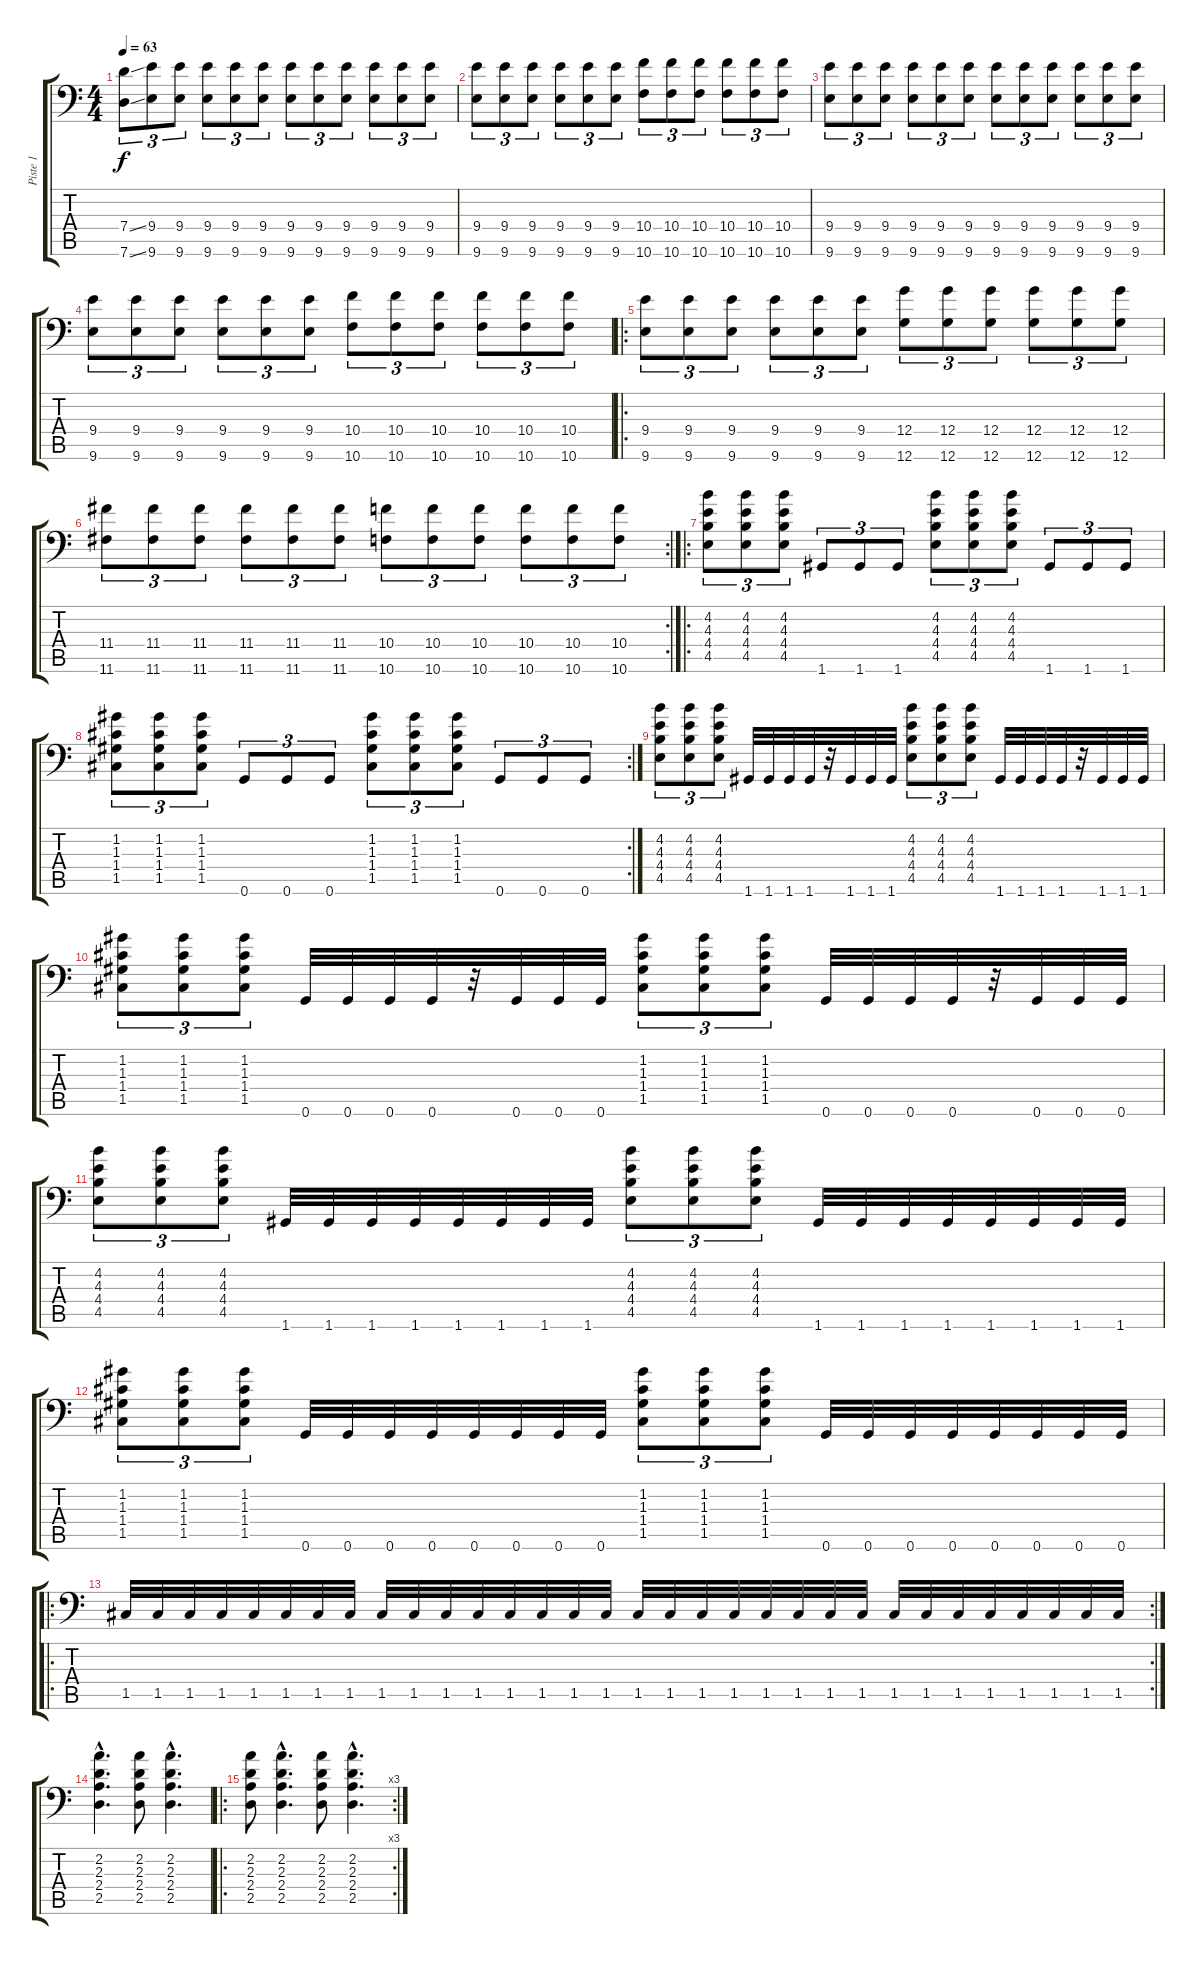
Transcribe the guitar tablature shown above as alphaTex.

\track ("Piste 1" "Piste 1") {instrument electricguitarmuted}
\staff {score tabs}
\tuning (C4 G3 C3 G2 C2 G1) {hide}
\ts (4 4)
\tempo 63
\clef f4
\ks c
(7.4{ss} 7.6{ss}).8{tu (3 2) dy f instrument electricguitarmuted} (9.4 9.6).8{tu (3 2)} (9.4 9.6).8{tu (3 2)} (9.4 9.6).8{tu (3 2)} (9.4 9.6).8{tu (3 2)} (9.4 9.6).8{tu (3 2)} (9.4 9.6).8{tu (3 2)} (9.4 9.6).8{tu (3 2)} (9.4 9.6).8{tu (3 2)} (9.4 9.6).8{tu (3 2)} (9.4 9.6).8{tu (3 2)} (9.4 9.6).8{tu (3 2)} |
(9.4 9.6).8{tu (3 2)} (9.4 9.6).8{tu (3 2)} (9.4 9.6).8{tu (3 2)} (9.4 9.6).8{tu (3 2)} (9.4 9.6).8{tu (3 2)} (9.4 9.6).8{tu (3 2)} (10.4 10.6).8{tu (3 2)} (10.4 10.6).8{tu (3 2)} (10.4 10.6).8{tu (3 2)} (10.4 10.6).8{tu (3 2)} (10.4 10.6).8{tu (3 2)} (10.4 10.6).8{tu (3 2)} |
(9.4 9.6).8{tu (3 2)} (9.4 9.6).8{tu (3 2)} (9.4 9.6).8{tu (3 2)} (9.4 9.6).8{tu (3 2)} (9.4 9.6).8{tu (3 2)} (9.4 9.6).8{tu (3 2)} (9.4 9.6).8{tu (3 2)} (9.4 9.6).8{tu (3 2)} (9.4 9.6).8{tu (3 2)} (9.4 9.6).8{tu (3 2)} (9.4 9.6).8{tu (3 2)} (9.4 9.6).8{tu (3 2)} |
(9.4 9.6).8{tu (3 2)} (9.4 9.6).8{tu (3 2)} (9.4 9.6).8{tu (3 2)} (9.4 9.6).8{tu (3 2)} (9.4 9.6).8{tu (3 2)} (9.4 9.6).8{tu (3 2)} (10.4 10.6).8{tu (3 2)} (10.4 10.6).8{tu (3 2)} (10.4 10.6).8{tu (3 2)} (10.4 10.6).8{tu (3 2)} (10.4 10.6).8{tu (3 2)} (10.4 10.6).8{tu (3 2)} |
\ro
(9.4 9.6).8{tu (3 2)} (9.4 9.6).8{tu (3 2)} (9.4 9.6).8{tu (3 2)} (9.4 9.6).8{tu (3 2)} (9.4 9.6).8{tu (3 2)} (9.4 9.6).8{tu (3 2)} (12.4 12.6).8{tu (3 2)} (12.4 12.6).8{tu (3 2)} (12.4 12.6).8{tu (3 2)} (12.4 12.6).8{tu (3 2)} (12.4 12.6).8{tu (3 2)} (12.4 12.6).8{tu (3 2)} |
\rc 2
(11.4 11.6).8{tu (3 2)} (11.4 11.6).8{tu (3 2)} (11.4 11.6).8{tu (3 2)} (11.4 11.6).8{tu (3 2)} (11.4 11.6).8{tu (3 2)} (11.4 11.6).8{tu (3 2)} (10.4 10.6).8{tu (3 2)} (10.4 10.6).8{tu (3 2)} (10.4 10.6).8{tu (3 2)} (10.4 10.6).8{tu (3 2)} (10.4 10.6).8{tu (3 2)} (10.4 10.6).8{tu (3 2)} |
\ro
(4.2 4.3 4.4 4.5).8{tu (3 2) instrument distortionguitar} (4.2 4.3 4.4 4.5).8{tu (3 2)} (4.2 4.3 4.4 4.5).8{tu (3 2)} 1.6.8{tu (3 2)} 1.6.8{tu (3 2)} 1.6.8{tu (3 2)} (4.2 4.3 4.4 4.5).8{tu (3 2)} (4.2 4.3 4.4 4.5).8{tu (3 2)} (4.2 4.3 4.4 4.5).8{tu (3 2)} 1.6.8{tu (3 2)} 1.6.8{tu (3 2)} 1.6.8{tu (3 2)} |
\rc 2
(1.2 1.3 1.4 1.5).8{tu (3 2)} (1.2 1.3 1.4 1.5).8{tu (3 2)} (1.2 1.3 1.4 1.5).8{tu (3 2)} 0.6.8{tu (3 2)} 0.6.8{tu (3 2)} 0.6.8{tu (3 2)} (1.2 1.3 1.4 1.5).8{tu (3 2)} (1.2 1.3 1.4 1.5).8{tu (3 2)} (1.2 1.3 1.4 1.5).8{tu (3 2)} 0.6.8{tu (3 2)} 0.6.8{tu (3 2)} 0.6.8{tu (3 2)} |
(4.2 4.3 4.4 4.5).8{tu (3 2)} (4.2 4.3 4.4 4.5).8{tu (3 2)} (4.2 4.3 4.4 4.5).8{tu (3 2)} 1.6.32 1.6.32 1.6.32 1.6.32 r.32 1.6.32 1.6.32 1.6.32 (4.2 4.3 4.4 4.5).8{tu (3 2)} (4.2 4.3 4.4 4.5).8{tu (3 2)} (4.2 4.3 4.4 4.5).8{tu (3 2)} 1.6.32 1.6.32 1.6.32 1.6.32 r.32 1.6.32 1.6.32 1.6.32 |
(1.2 1.3 1.4 1.5).8{tu (3 2)} (1.2 1.3 1.4 1.5).8{tu (3 2)} (1.2 1.3 1.4 1.5).8{tu (3 2)} 0.6.32 0.6.32 0.6.32 0.6.32 r.32 0.6.32 0.6.32 0.6.32 (1.2 1.3 1.4 1.5).8{tu (3 2)} (1.2 1.3 1.4 1.5).8{tu (3 2)} (1.2 1.3 1.4 1.5).8{tu (3 2)} 0.6.32 0.6.32 0.6.32 0.6.32 r.32 0.6.32 0.6.32 0.6.32 |
(4.2 4.3 4.4 4.5).8{tu (3 2)} (4.2 4.3 4.4 4.5).8{tu (3 2)} (4.2 4.3 4.4 4.5).8{tu (3 2)} 1.6.32 1.6.32 1.6.32 1.6.32 1.6.32 1.6.32 1.6.32 1.6.32 (4.2 4.3 4.4 4.5).8{tu (3 2)} (4.2 4.3 4.4 4.5).8{tu (3 2)} (4.2 4.3 4.4 4.5).8{tu (3 2)} 1.6.32 1.6.32 1.6.32 1.6.32 1.6.32 1.6.32 1.6.32 1.6.32 |
(1.2 1.3 1.4 1.5).8{tu (3 2)} (1.2 1.3 1.4 1.5).8{tu (3 2)} (1.2 1.3 1.4 1.5).8{tu (3 2)} 0.6.32 0.6.32 0.6.32 0.6.32 0.6.32 0.6.32 0.6.32 0.6.32 (1.2 1.3 1.4 1.5).8{tu (3 2)} (1.2 1.3 1.4 1.5).8{tu (3 2)} (1.2 1.3 1.4 1.5).8{tu (3 2)} 0.6.32 0.6.32 0.6.32 0.6.32 0.6.32 0.6.32 0.6.32 0.6.32 |
\ro
\rc 2
1.5.32 1.5.32 1.5.32 1.5.32 1.5.32 1.5.32 1.5.32 1.5.32 1.5.32 1.5.32 1.5.32 1.5.32 1.5.32 1.5.32 1.5.32 1.5.32 1.5.32 1.5.32 1.5.32 1.5.32 1.5.32 1.5.32 1.5.32 1.5.32 1.5.32 1.5.32 1.5.32 1.5.32 1.5.32 1.5.32 1.5.32 1.5.32 |
(2.2{hac} 2.3{hac} 2.4{hac} 2.5{hac}).4{d} (2.2 2.3 2.4 2.5).8 (2.2{hac} 2.3{hac} 2.4{hac} 2.5{hac}).4{d} |
\ro
\rc 3
(2.2 2.3 2.4 2.5).8 (2.2{hac} 2.3{hac} 2.4{hac} 2.5{hac}).4{d} (2.2 2.3 2.4 2.5).8 (2.2{hac} 2.3{hac} 2.4{hac} 2.5{hac}).4{d}
